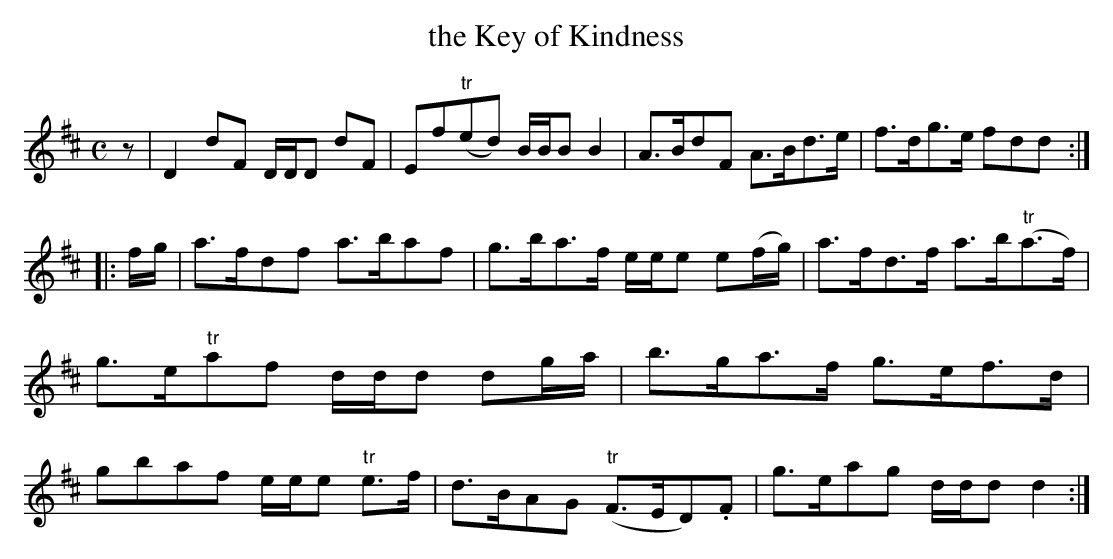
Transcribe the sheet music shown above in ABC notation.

X:1
T:the Key of Kindness
M:C
K:D
z|\
D2dF D/D/D dF| Ef"tr"(ed) B/B/B B2| A>BdF A>Bd>e| f>dg>e fdd ::
f/g/|\
a>fdf a>baf| g>ba>f e/e/e e(f/g/)| \
a>fd>f a>b"tr"(a>f)| g>e"tr"af d/d/d dg/a/|\
b>ga>f g>ef>d| gbaf e/e/e "tr"e>f|\
d>BAG "tr"(F>ED).F| g>eag d/d/d d2:|
